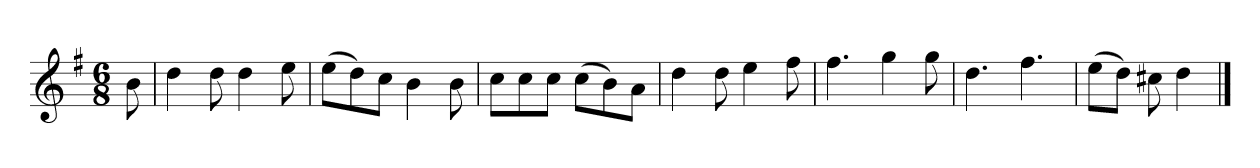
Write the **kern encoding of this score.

**kern
*part1
*staff1
*k[f#]
*M6/8
*MM120
=
8b
=1
4dd
8dd
4dd
8ee
=2
(8eeL
8dd)
8ccJ
4b
8b
=3
8ccL
8cc
8ccJ
(8ccL
8b)
8aJ
=4
4dd
8dd
4ee
8ff#
=5
4.ff#
4gg
8gg
=6
4.dd
4.ff#
=7
(8eeL
8ddJ)
8cc#X
4dd
==
*-
